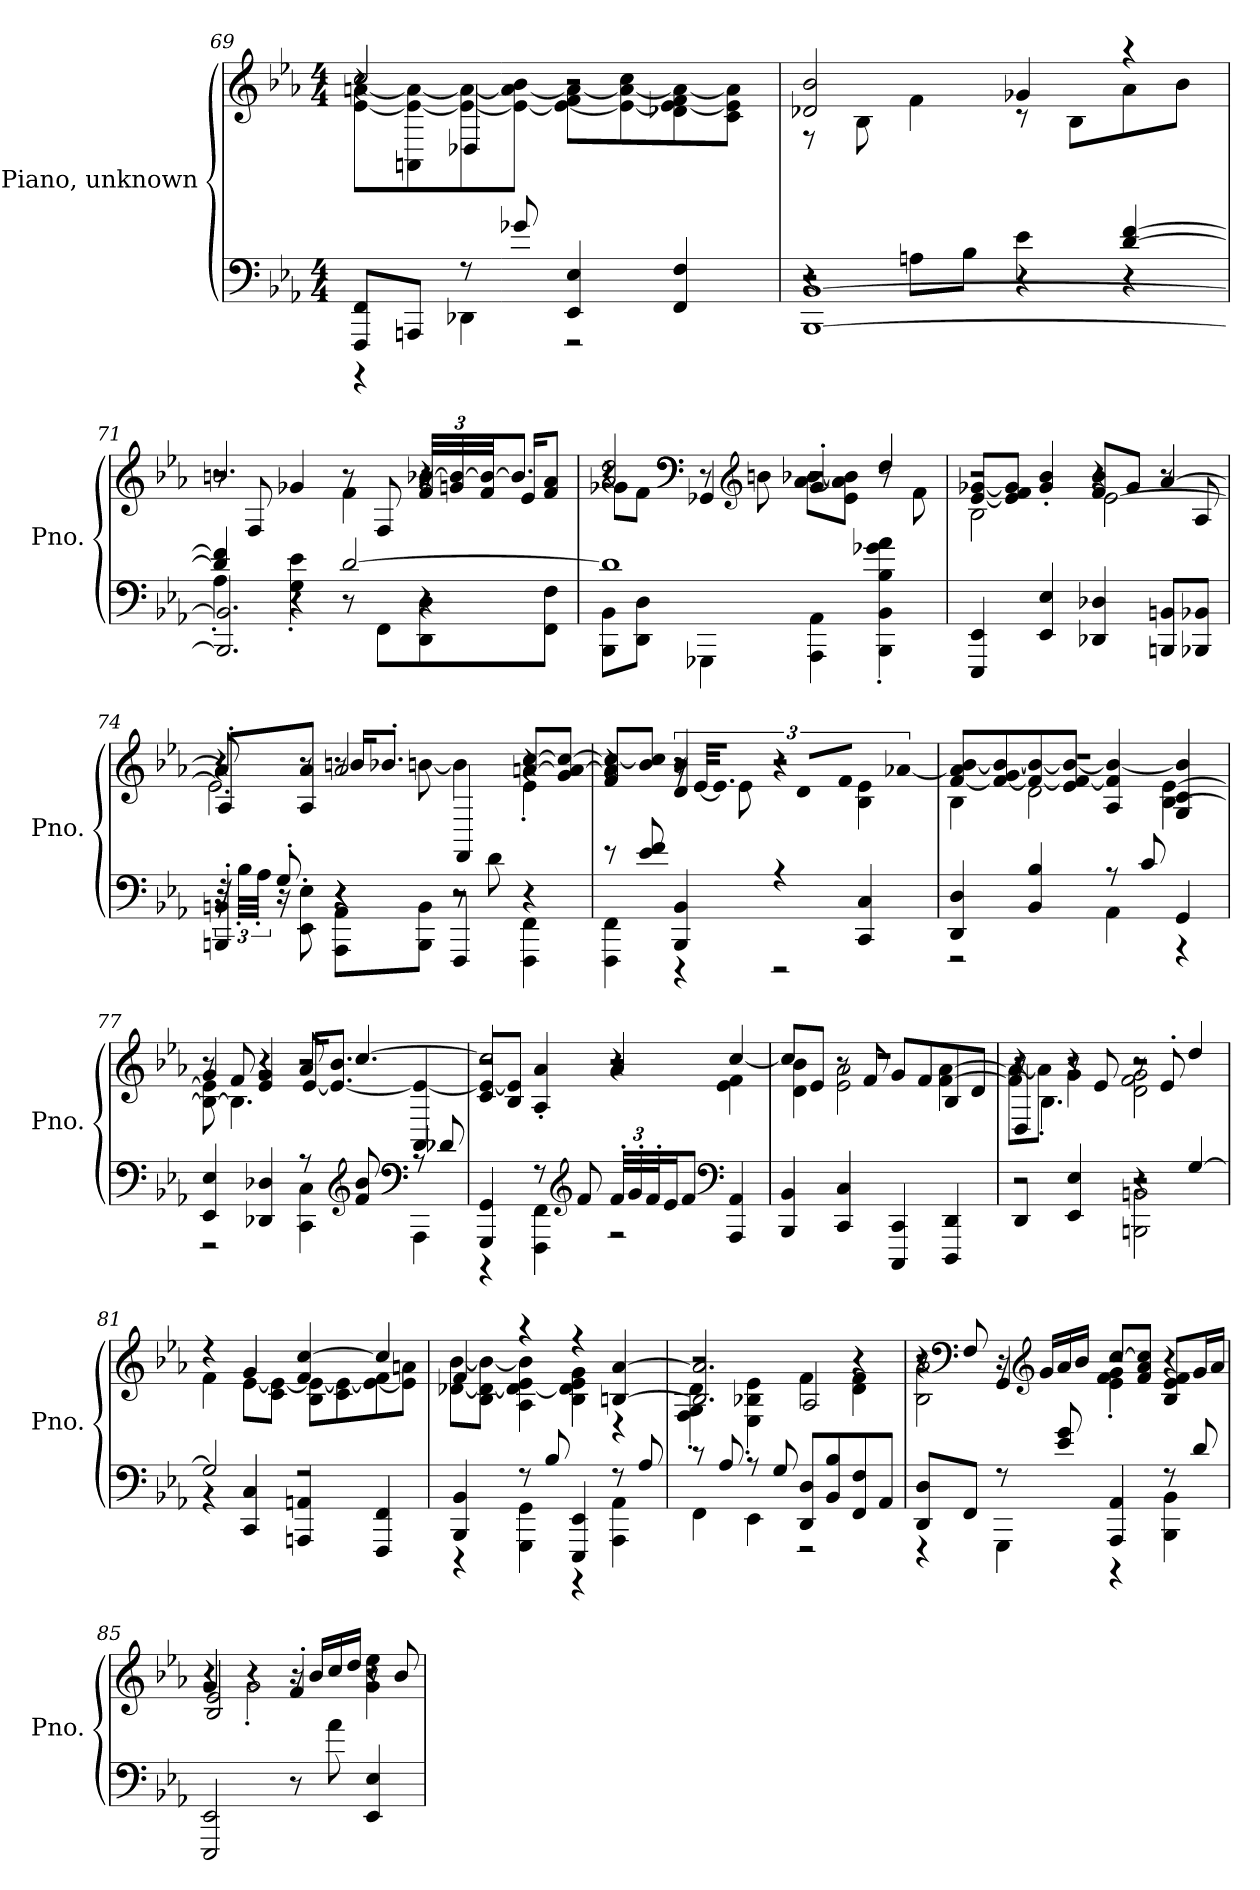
**kern	**kern
*part1	*part1
*staff2	*staff1
*I"Piano, unknown	*
*I'Pno.	*
*clefF4	*clefG2
*k[b-e-a-]	*k[b-e-a-]
*M4/4	*M4/4
=69	=69
*^	*^
*	*	*	*^
8FFF/ 8FF/L	4r	2cc/	[8e-\ [8an\L	4r
8AAAn/J	.	.	8AAn\ 8e-\_ 8a\_	.
8r	4DD-X\	.	8e-\_ 8a\_	4D-X/
8g-X/	.	.	8e-\_ 8a\_ 8b-\J	.
4EE-/ 4E-/	2r	2r	8e-\_ 8f\ 8a\_L	2r
.	.	.	8e-\_ 8a\_ 8cc\	.
4FF/ 4F/	.	.	8d-X\ 8e-\_ 8f\ 8a\_	.
.	.	.	8c\ 8e-\] 8a\]J	.
*	*	*	*v	*v
=70	=70	=70	=70
*	*^	*	*
2r	4r	[1BBB- [1BB-	2d-X/ 2b-/	8r
.	.	.	.	8B-\
.	8An\L	.	.	4f\
.	8B-\J	.	.	.
4r	4e-\	.	4g-X/	8r
.	.	.	.	8B-\L
[4d/ [4f/	4r	.	4r	8a-\
.	.	.	.	8b-\J
!!LO:LB:g=z
=71	=71	=71	=71	=71
*	*	*	*	*^
4d/] 4f/]	4A-'\	2.BBB-/] 2.BB-/]	2.bn/	2r	8r
.	.	.	.	.	8F/
4r	4G\' 4e-\'	.	.	.	4g-X/
[2d/	8r	.	.	4f\	8r
.	8FF\L	.	.	.	8F/
*	*	*	*	*	*Xbrackettup
.	8DD\ 8D\	4r	16r	4r	48f/ [48b-X/LLL
.	.	.	.	.	48gn/ 48b-/_
.	.	.	.	.	48f/ 48b-/_JJ
.	.	.	16e-/KL	.	8.b-/J]
.	8FF\ 8F\J	.	8f/ 8a-/J	.	.
*	*v	*v	*	*	*
=72	=72	=72	=72	=72
1d]	8BBB-\ 8BB-\L	2a-/ 2dd/	8g-X\L	4r
.	8DD\ 8D\J	.	8f\J	.
*	*	*clefF4	*	*
.	4GGG-X\	.	8r	4GG-X/
*	*	*clefG2	*	*
.	.	.	8bn\	.
.	4AAA-\ 4AA-\	4g-'/	[8a-\ [8b-X\L	2r
.	.	.	8e-\ 8a-\] 8b-\]J	.
.	4BBB-\' 4BB-\' 4B-\' 4g-X\' 4a-\'	4dd/	8r	.
.	.	.	8f\	.
*v	*v	*	*	*
!!LO:LB:g=z	!!	!!
=73	=73	=73	=73
4EEE-/ 4EE-/	2r	[8e-/ [8g-X/L	2B-\
.	.	8e-/] 8f/ 8g-/]J	.
4EE-/ 4E-/	.	4g-/' 4b-/'	.
4DD-X/ 4D-X/	4r	8f/ 8b-/L	[2e-\
.	.	8g-/J	.
8BBBn/ 8BBn/L	[4a-/	8r	.
8BBB-X/ 8BB-X/J	.	8A-/	.
=74	=74	=74	=74
*^	*	*	*^
*	*^	*	*	*	*
16r	48r	4BBBn/' 4BBn/'	8a-/]	4r	8A-'/L	2.e-\]
.	48B-'\LLL	.	.	.	.	.
.	48A-'\JJJ	.	.	.	.	.
8.G'/	16r	.	.	.	.	.
.	8EE-\ 8E-\	.	8r	.	8A-/ 8a-/J	.
4r	8AAA-\ 8AA-\L	4r	2a-/	8r	16bn/KL	.
.	.	.	.	.	8.b-X'/J	.
.	8BBB\ 8BB\J	.	.	[8bn\	.	.
2r	8r	4FFF/	.	4b\]	4FF/	.
.	8d\	.	.	.	.	.
.	4FFF\ 4FF\	4r	4r	4r	[8an/ [8cc/L	4e-'\
.	.	.	.	.	8g/ 8a/_ 8cc/_J	.
*	*v	*v	*	*	*	*
*	*	*	*	*v	*v
=75	=75	=75	=75	=75
8r	4FFF\ 4FF\	4r	8f/ 8a/] 8cc/_L	4r
8e-/ 8f/	.	.	8b-/ 8cc/]J	.
*	*	*	*brackettup	*
4BBB-/ 4BB-/	4r	4d/ 4b-/	24r	8r
.	.	.	[48e-/KKL	.
.	.	.	8.e-/J]	.
.	.	.	.	8e-\
4r	2r	2r	8d/L	4r
.	.	.	8f/J	.
4CC/ 4C/	.	.	[4a-X/	4B-\ 4e-\
!!LO:LB:g=z	!!	!!
=76	=76	=76	=76	=76
4DD/ 4D/	2r	1r	[8f/ 8a-/] [8b-/L	4B-\
.	.	.	8f/_ 8g/ 8b-/_	.
4BB-/ 4B-/	.	.	8f/_ 8b-/_	2d\
.	.	.	8e-/ 8f/_ 8b-/_J	.
8r	4AA-\	.	4A-/ 4f/] 4b-/_	.
8c/	.	.	.	.
4GG/	4r	.	4G/ 4c/ 4b-/]	[4B-\ [4e-\
=77	=77	=77	=77	=77
4EE-/ 4E-/	2r	4g/	8r	8B-\_ 8e-\]
.	.	.	8f/	4.B-\]
4DD-X/ 4D-X/	.	4r	4e-/ 4g/	.
8r	4CC\ 4C\	8a-/	[16e-/KL	2r
.	.	.	8.e-/_ 8.b-/J	.
*clefG2	*	*	*	*
8f/ 8b-/	.	[4.cc/	.	.
*clefF4	*	*	*	*
8r	4AAA-\	.	4AA-/ 4e-/_	.
8d-X/	.	.	.	.
=78	=78	=78	=78	=78
4GGG/ 4GG/	4r	2cc/]	8c/ 8e-/_L	2r
.	.	.	8B-/ 8e-/]J	.
8r	4FFF\ 4FF\	.	4A-/' 4a-/'	.
*clefG2	*	*	*	*
8f/	.	.	.	.
*Xbrackettup	*	*	*	*
48f'/LLL	2r	2r	4a-/	4r
48g'/	.	.	.	.
48f'/J	.	.	.	.
16e-/J	.	.	.	.
8f/J	.	.	.	.
*clefF4	*	*	*	*
4AAA-/ 4AA-/	.	.	[4cc/	4e-\ 4f\
*v	*v	*	*	*
!!LO:LB:g=z	!!	!!
=79	=79	=79	=79
4BBB-/ 4BB-/	1r	8cc/L]	4d\ 4b-\
.	.	8e-/J	.
4CC/ 4C/	.	8r	2e-\ 2a-\
.	.	8f/	.
4CCC/ 4CC/	.	8g/L	.
.	.	8f/	.
4DDD/ 4DD/	.	8B-/	[4f\ [4a-\
.	.	8d/J	.
=80	=80	=80	=80
*^	*	*	*^
*	*^	*	*	*	*
2r	2r	4DD/	4D/	8r	4r	8f\] 8a-\_L
.	.	.	.	4.B-'\	.	8a-\J]
.	.	4EE-/ 4E-/	4r	.	8r	4g\
.	.	.	.	.	8e-/	.
4r	2BBBn\ 2BBn\	2r	2r	2r	8r	2d\ 2f\ 2g\
.	.	.	.	.	8e-'/	.
[4G/	.	.	.	.	4dd/	.
*	*v	*v	*	*	*	*
*	*	*	*v	*v	*v
=81	=81	=81	=81
2G/]	4r	4r	4f\
.	4CC/ 4C/	4g/	[8e-\L
.	.	.	8c\ 8e-\_J
2r	4AAAn/ 4AAn/	4f/ [4cc/	8B-\ 8e-\_L
.	.	.	8c\ 8e-\_
.	4FFF/ 4FF/	4cc/]	8e-\_ 8f\
.	.	.	8e-\] 8an\J
=82	=82	=82	=82
4BBB-/ 4BB-/	4r	4f/	[8d-X\ [8b-\L
.	.	.	8B-\ 8d-\_ 8b-\_J
8r	4GGG\ 4GG\	4r	4A-\ 4d-\_ 4e-\ 4b-\]
8B-/	.	.	.
4EEE-/ 4EE-/	4r	4r	4B-\ 4d-\] 4e-\ 4g\
8r	4AAA-\ 4AA-\	[4Bn/ [4a-/	4r
8A-/	.	.	.
!!LO:LB:g=z
=83	=83	=83	=83
*	*	*	*^
8r	4FF\	2.B/] 2.a-/]	4F\' 4G\' 4d\'	2r
8A-/	.	.	.	.
8r	4EE-\	.	4E-\' 4B-X\' 4e-\'	.
8G/	.	.	.	.
8DD/ 8D/L	2r	.	4f\	2A-/
8BB-/ 8B-/	.	.	.	.
8FF/ 8F/	.	4r	4d\ 4f\	.
8AA-/J	.	.	.	.
=84	=84	=84	=84	=84
8DD/ 8D/L	4r	8r	2B-\ 2a-\	4r
*	*	*clefF4	*	*
8FF/J	.	8F/	.	.
8r	4GGG\	16r	.	4GG/
*	*	*clefG2	*	*
.	.	16g/LL	.	.
8e-/ 8g/	.	16a-/	.	.
.	.	16b-/JJ	.	.
4AAA-/ 4AA-/	4r	[8cc/L	4e-\' 4f\' 4g\'	2r
.	.	8f/ 8a-/ 8cc/]J	.	.
8r	4BBB-\ 4BB-\	8B-/ 8e-/ 8f/L	4r	.
8d/	.	16g/L	.	.
.	.	16a-/JJ	.	.
*v	*v	*	*	*
=85	=85	=85	=85
2EEE-/ 2EE-/	4g/	4r	2B-/ 2e-/
.	4r	2g'\	.
8r	16r	.	4f'/
.	16b-/LL	.	.
8a-\	16cc/	.	.
.	16dd/JJ	.	.
4EE-/ 4E-/	8r	4g\ 4ee-\	4r
.	8b-/	.	.
*	*v	*v	*v
=	=
*-	*-
